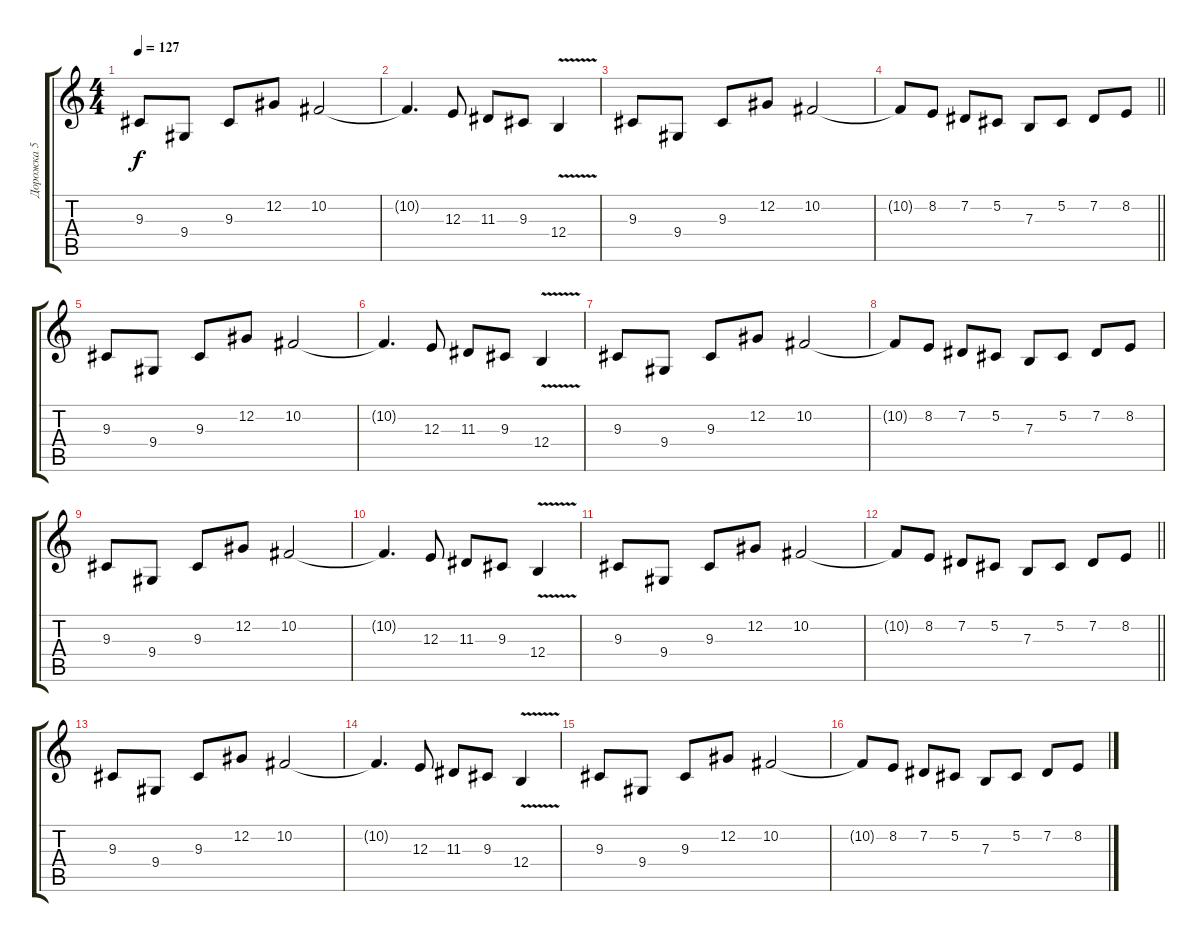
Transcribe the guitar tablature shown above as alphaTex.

\track ("Дорожка 5" "Дорожка 5") {instrument tremolostrings}
\staff {score tabs}
\tuning (Db4 Ab3 E3 B2 Gb2 Db2) {hide}
\ts (4 4)
\tempo 127
\clef g2
\ks c
9.3.8{dy f} 9.4.8 9.3.8 12.2.8 10.2.2 |
10.2{t}.4{d} 12.3.8 11.3.8 9.3.8 12.4{v}.4 |
9.3.8 9.4.8 9.3.8 12.2.8 10.2.2 |
\barLineRight lightlight
10.2{t}.8 8.2.8 7.2.8 5.2.8 7.3.8 5.2.8 7.2.8 8.2.8 |
9.3.8 9.4.8 9.3.8 12.2.8 10.2.2 |
10.2{t}.4{d} 12.3.8 11.3.8 9.3.8 12.4{v}.4 |
9.3.8 9.4.8 9.3.8 12.2.8 10.2.2 |
10.2{t}.8 8.2.8 7.2.8 5.2.8 7.3.8 5.2.8 7.2.8 8.2.8 |
9.3.8 9.4.8 9.3.8 12.2.8 10.2.2 |
10.2{t}.4{d} 12.3.8 11.3.8 9.3.8 12.4{v}.4 |
9.3.8 9.4.8 9.3.8 12.2.8 10.2.2 |
\barLineRight lightlight
10.2{t}.8 8.2.8 7.2.8 5.2.8 7.3.8 5.2.8 7.2.8 8.2.8 |
9.3.8 9.4.8 9.3.8 12.2.8 10.2.2 |
10.2{t}.4{d} 12.3.8 11.3.8 9.3.8 12.4{v}.4 |
9.3.8 9.4.8 9.3.8 12.2.8 10.2.2 |
10.2{t}.8 8.2.8 7.2.8 5.2.8 7.3.8 5.2.8 7.2.8 8.2.8
